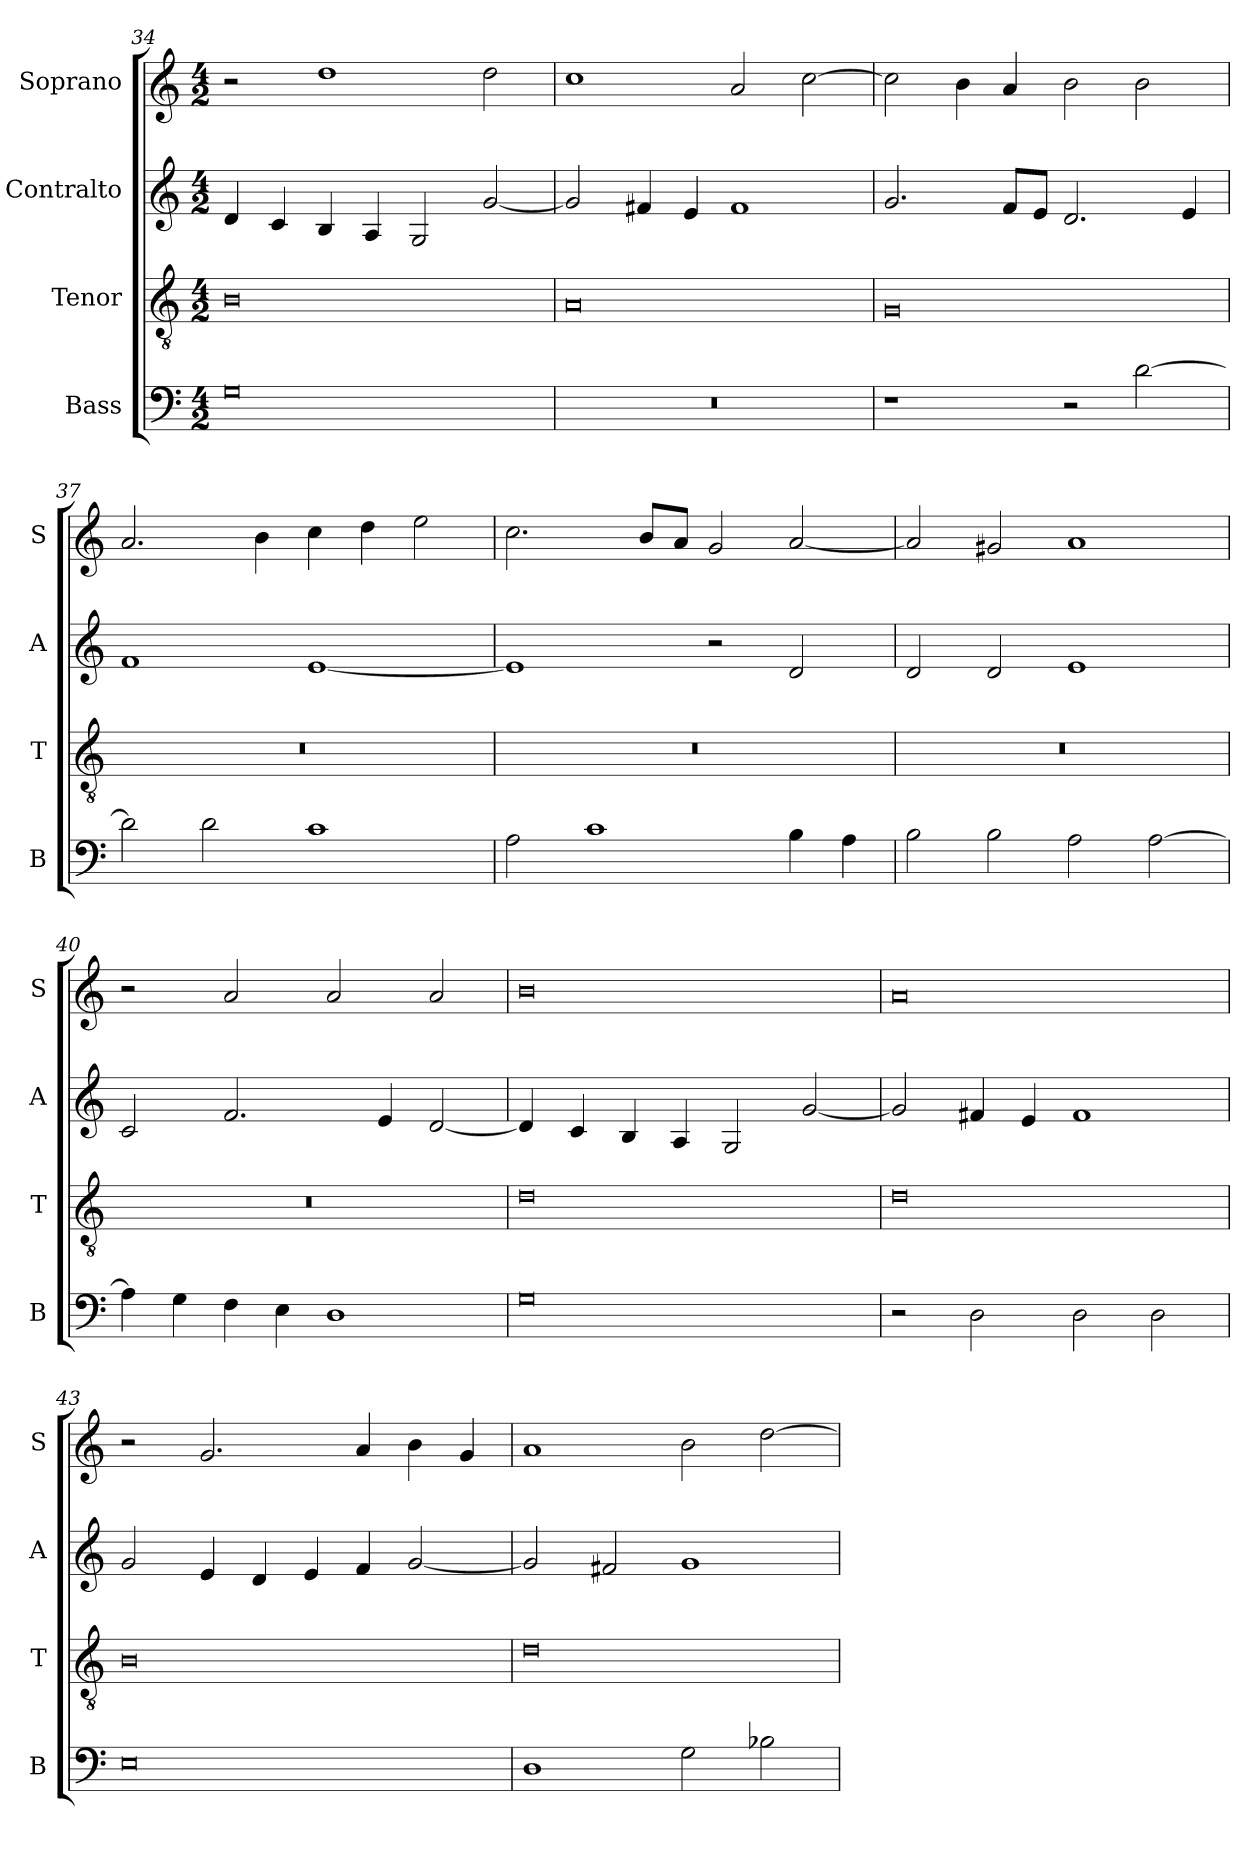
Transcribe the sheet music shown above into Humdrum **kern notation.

**kern	**kern	**kern	**kern
*part4	*part3	*part2	*part1
*staff4	*staff3	*staff2	*staff1
*I"Bass	*I"Tenor	*I"Contralto	*I"Soprano
*I'B	*I'T	*I'A	*I'S
*clefF4	*clefGv2	*clefG2	*clefG2
*k[]	*k[]	*k[]	*k[]
*G:mix	*G:mix	*G:mix	*G:mix
*M4/2	*M4/2	*M4/2	*M4/2
=34	=34	=34	=34
0G	0B	4d	2r
.	.	4c	.
.	.	4B	1dd
.	.	4A	.
.	.	2G	.
.	.	[2g	2dd
=35	=35	=35	=35
0r	0A	2g]	1cc
.	.	4f#X	.
.	.	4e	.
.	.	1f#	2a
.	.	.	[2cc
=36	=36	=36	=36
1r	0G	2.g	2cc]
.	.	.	4b
.	.	8f/L	4a
.	.	8e/J	.
2r	.	2.d	2b
[2d	.	.	2b
.	.	4e	.
=37	=37	=37	=37
2d]	0r	1f	2.a
2d	.	.	.
.	.	.	4b
1c	.	[1e	4cc
.	.	.	4dd
.	.	.	2ee
=38	=38	=38	=38
2A	0r	1e]	2.cc
1c	.	.	.
.	.	.	8b/L
.	.	.	8a/J
.	.	2r	2g
4B	.	2d	[2a
4A	.	.	.
=39	=39	=39	=39
2B	0r	2d	2a]
2B	.	2d	2g#X
2A	.	1e	1a
[2A	.	.	.
=40	=40	=40	=40
4A]	0r	2c	2r
4G	.	.	.
4F	.	2.f	2a
4E	.	.	.
1D	.	.	2a
.	.	4e	.
.	.	[2d	2a
=41	=41	=41	=41
0G	0d	4d]	0b
.	.	4c	.
.	.	4B	.
.	.	4A	.
.	.	2G	.
.	.	[2g	.
=42	=42	=42	=42
2r	0d	2g]	0a
2D	.	4f#X	.
.	.	4e	.
2D	.	1f#	.
2D	.	.	.
=43	=43	=43	=43
0E	0B	2g	2r
.	.	4e	2.g
.	.	4d	.
.	.	4e	.
.	.	4f	4a
.	.	[2g	4b
.	.	.	4g
=44	=44	=44	=44
1D	0d	2g]	1a
.	.	2f#X	.
2G	.	1g	2b
2B-X	.	.	[2dd
=	=	=	=
*-	*-	*-	*-
